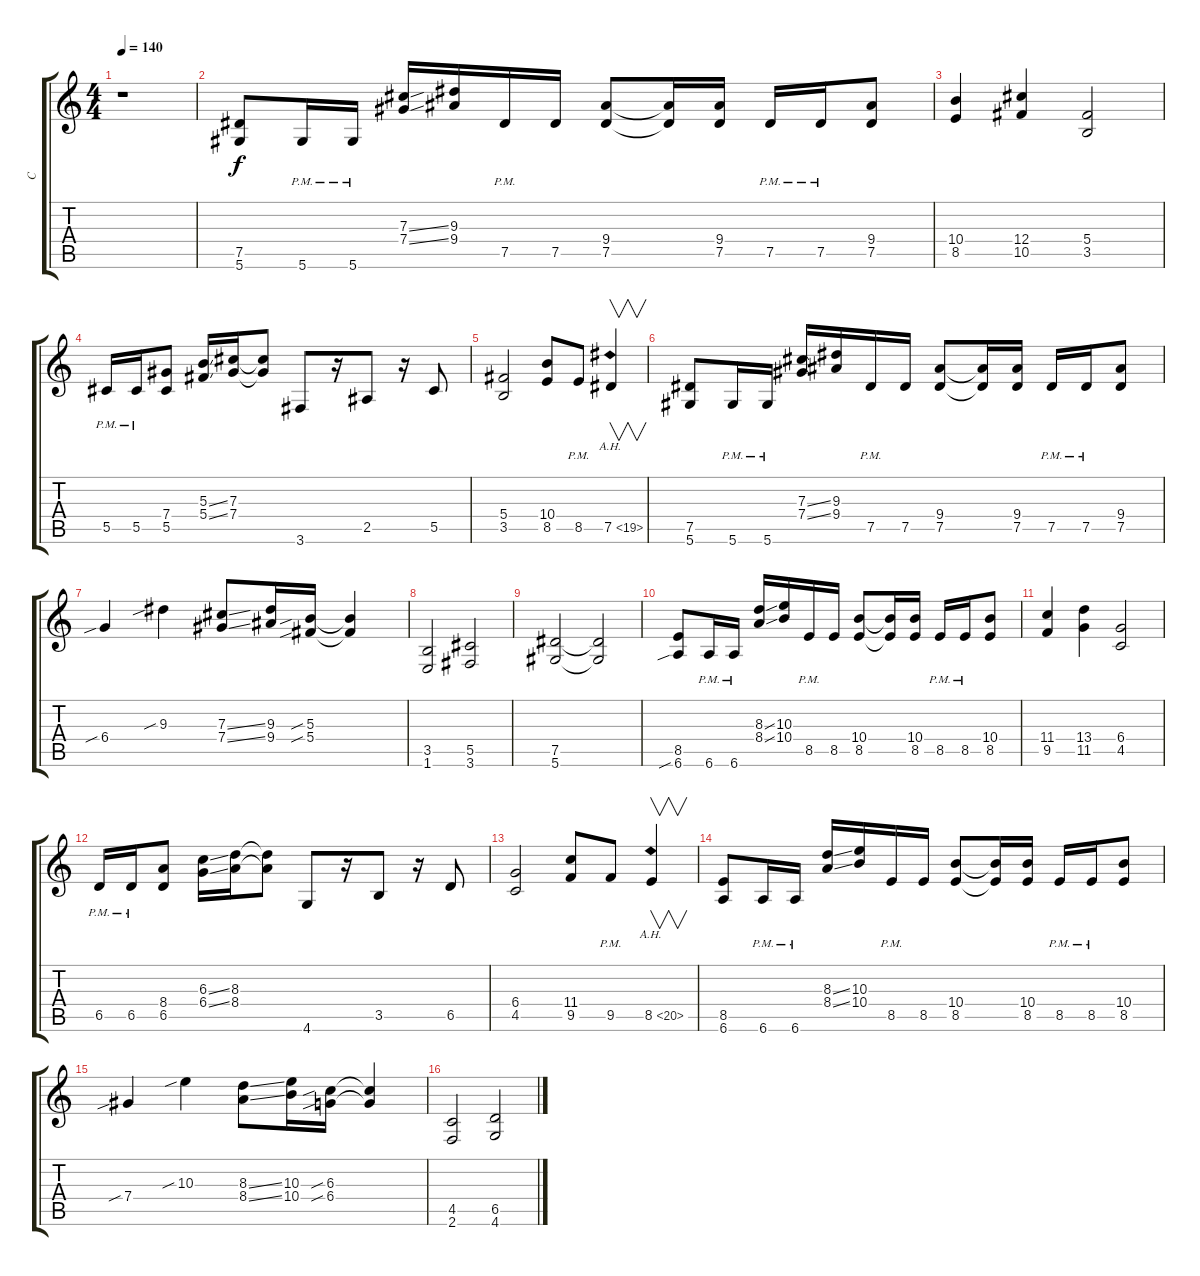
\track ("C" "C") {instrument distortionguitar}
\staff {score tabs}
\tuning (Eb4 Bb3 Gb3 Db3 Ab2 Eb2) {hide}
\ts (4 4)
\tempo 140
\clef g2
\ks c
r.1{dy f} |
(7.5 5.6).8 5.6{pm}.16 5.6{pm}.16 (7.3{ss} 7.4{ss}).16 (9.3 9.4).16 7.5{pm}.16 7.5.16 (9.4 7.5).8 (9.4{t} 7.5{t}).16 (9.4 7.5).16 7.5{pm}.16 7.5{pm}.16 (9.4 7.5).8 |
(10.4 8.5).4 (12.4 10.5).4 (5.4 3.5).2 |
5.5{pm}.16 5.5{pm}.16 (7.4 5.5).8 (5.3{ss} 5.4{ss}).16 (7.3 7.4).16 (7.3{t} 7.4{t}).8 3.6.8 r.16 2.5.8 r.16 5.5.8 |
(5.4 3.5).2 (10.4 8.5).8 8.5{pm}.8 7.5{ah 12}.4{v} |
(7.5 5.6).8 5.6{pm}.16 5.6{pm}.16 (7.3{ss} 7.4{ss}).16 (9.3 9.4).16 7.5{pm}.16 7.5.16 (9.4 7.5).8 (9.4{t} 7.5{t}).16 (9.4 7.5).16 7.5{pm}.16 7.5{pm}.16 (9.4 7.5).8 |
6.4{sib}.4 9.3{sib}.4 (7.3{ss} 7.4{ss}).8 (9.3 9.4).16 (5.3{sib} 5.4{sib}).16 (5.3{t} 5.4{t}).4 |
(3.5 1.6).2 (5.5 3.6).2 |
(7.5 5.6).2 (7.5{t} 5.6{t}).2 |
(8.5 6.6{sib}).8 6.6{pm}.16 6.6{pm}.16 (8.3{ss} 8.4{ss}).16 (10.3 10.4).16 8.5{pm}.16 8.5.16 (10.4 8.5).8 (10.4{t} 8.5{t}).16 (10.4 8.5).16 8.5{pm}.16 8.5{pm}.16 (10.4 8.5).8 |
(11.4 9.5).4 (13.4 11.5).4 (6.4 4.5).2 |
6.5{pm}.16 6.5{pm}.16 (8.4 6.5).8 (6.3{ss} 6.4{ss}).16 (8.3 8.4).16 (8.3{t} 8.4{t}).8 4.6.8 r.16 3.5.8 r.16 6.5.8 |
(6.4 4.5).2 (11.4 9.5).8 9.5{pm}.8 8.5{ah 12}.4{v} |
(8.5 6.6).8 6.6{pm}.16 6.6{pm}.16 (8.3{ss} 8.4{ss}).16 (10.3 10.4).16 8.5{pm}.16 8.5.16 (10.4 8.5).8 (10.4{t} 8.5{t}).16 (10.4 8.5).16 8.5{pm}.16 8.5{pm}.16 (10.4 8.5).8 |
7.4{sib}.4 10.3{sib}.4 (8.3{ss} 8.4{ss}).8 (10.3 10.4).16 (6.3{sib} 6.4{sib}).16 (6.3{t} 6.4{t}).4 |
(4.5 2.6).2 (6.5 4.6).2
